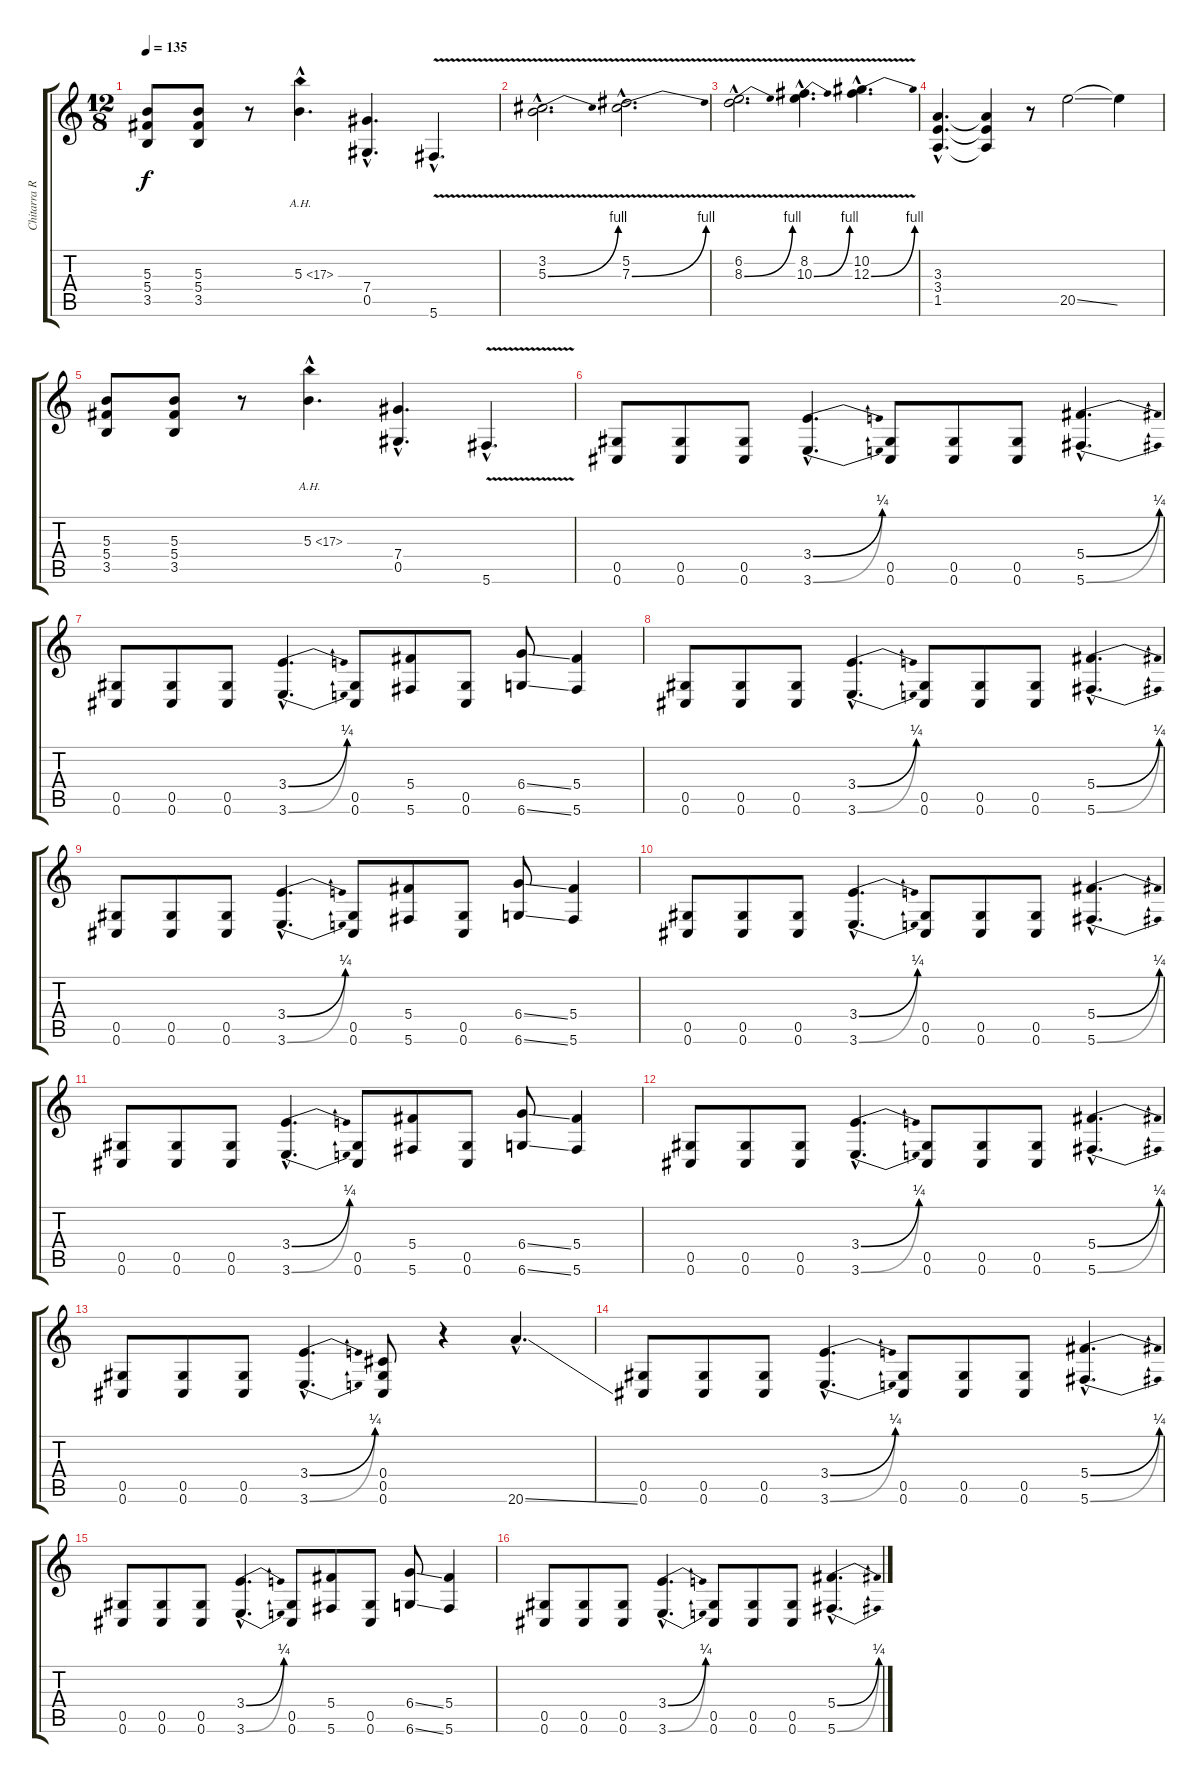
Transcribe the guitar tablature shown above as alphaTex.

\track ("Chitarra Ritmica" "Chitarra R") {instrument distortionguitar}
\staff {score tabs}
\tuning (Eb4 Bb3 Gb3 Db3 Ab2 Db2) {hide}
\ts (12 8)
\tempo 135
\clef g2
\ks c
(5.3 5.4 3.5).8{dy f} (5.3 5.4 3.5).8 r.8 5.3{ah 12 hac}.4{d} (7.4{hac} 0.5{hac}).4{d} 5.6{v hac}.4{d} |
(3.2{v hac} 5.3{be (bend 0 0 60 4) v hac}).2{d} (5.2{v hac} 7.3{be (bend 0 0 60 4) v hac}).2{d} |
(6.2{v hac} 8.3{be (bend 0 0 60 4) v hac}).2{d} (8.2{v hac} 10.3{be (bend 0 0 60 4) v hac}).4{d} (10.2{v hac} 12.3{be (bend 0 0 60 4) v hac}).4{d} |
(3.3{hac} 3.4{hac} 1.5{hac}).4{d} (3.3{t} 3.4{t} 1.5{t}).4 r.8 20.5{ss}.2 20.5{t}.4 |
(5.3 5.4 3.5).8 (5.3 5.4 3.5).8 r.8 5.3{ah 12 hac}.4{d} (7.4{hac} 0.5{hac}).4{d} 5.6{v hac}.4{d} |
(0.5 0.6).8 (0.5 0.6).8 (0.5 0.6).8 (3.4{be (bend 0 0 60 1) hac} 3.6{be (bend 0 0 60 1) hac}).4{d} (0.5 0.6).8 (0.5 0.6).8 (0.5 0.6).8 (5.4{be (bend 0 0 60 1) hac} 5.6{be (bend 0 0 60 1) hac}).4{d} |
(0.5 0.6).8 (0.5 0.6).8 (0.5 0.6).8 (3.4{be (bend 0 0 60 1) hac} 3.6{be (bend 0 0 60 1) hac}).4{d} (0.5 0.6).8 (5.4 5.6).8 (0.5 0.6).8 (6.4{ss} 6.6{ss}).8 (5.4 5.6).4 |
(0.5 0.6).8 (0.5 0.6).8 (0.5 0.6).8 (3.4{be (bend 0 0 60 1) hac} 3.6{be (bend 0 0 60 1) hac}).4{d} (0.5 0.6).8 (0.5 0.6).8 (0.5 0.6).8 (5.4{be (bend 0 0 60 1) hac} 5.6{be (bend 0 0 60 1) hac}).4{d} |
(0.5 0.6).8 (0.5 0.6).8 (0.5 0.6).8 (3.4{be (bend 0 0 60 1) hac} 3.6{be (bend 0 0 60 1) hac}).4{d} (0.5 0.6).8 (5.4 5.6).8 (0.5 0.6).8 (6.4{ss} 6.6{ss}).8 (5.4 5.6).4 |
(0.5 0.6).8 (0.5 0.6).8 (0.5 0.6).8 (3.4{be (bend 0 0 60 1) hac} 3.6{be (bend 0 0 60 1) hac}).4{d} (0.5 0.6).8 (0.5 0.6).8 (0.5 0.6).8 (5.4{be (bend 0 0 60 1) hac} 5.6{be (bend 0 0 60 1) hac}).4{d} |
(0.5 0.6).8 (0.5 0.6).8 (0.5 0.6).8 (3.4{be (bend 0 0 60 1) hac} 3.6{be (bend 0 0 60 1) hac}).4{d} (0.5 0.6).8 (5.4 5.6).8 (0.5 0.6).8 (6.4{ss} 6.6{ss}).8 (5.4 5.6).4 |
(0.5 0.6).8 (0.5 0.6).8 (0.5 0.6).8 (3.4{be (bend 0 0 60 1) hac} 3.6{be (bend 0 0 60 1) hac}).4{d} (0.5 0.6).8 (0.5 0.6).8 (0.5 0.6).8 (5.4{be (bend 0 0 60 1) hac} 5.6{be (bend 0 0 60 1) hac}).4{d} |
(0.5 0.6).8 (0.5 0.6).8 (0.5 0.6).8 (3.4{be (bend 0 0 60 1) hac} 3.6{be (bend 0 0 60 1) hac}).4{d} (0.4 0.5 0.6).8 r.4 20.6{ss hac}.4{d} |
(0.5 0.6).8 (0.5 0.6).8 (0.5 0.6).8 (3.4{be (bend 0 0 60 1) hac} 3.6{be (bend 0 0 60 1) hac}).4{d} (0.5 0.6).8 (0.5 0.6).8 (0.5 0.6).8 (5.4{be (bend 0 0 60 1) hac} 5.6{be (bend 0 0 60 1) hac}).4{d} |
(0.5 0.6).8 (0.5 0.6).8 (0.5 0.6).8 (3.4{be (bend 0 0 60 1) hac} 3.6{be (bend 0 0 60 1) hac}).4{d} (0.5 0.6).8 (5.4 5.6).8 (0.5 0.6).8 (6.4{ss} 6.6{ss}).8 (5.4 5.6).4 |
(0.5 0.6).8 (0.5 0.6).8 (0.5 0.6).8 (3.4{be (bend 0 0 60 1) hac} 3.6{be (bend 0 0 60 1) hac}).4{d} (0.5 0.6).8 (0.5 0.6).8 (0.5 0.6).8 (5.4{be (bend 0 0 60 1) hac} 5.6{be (bend 0 0 60 1) hac}).4{d}
